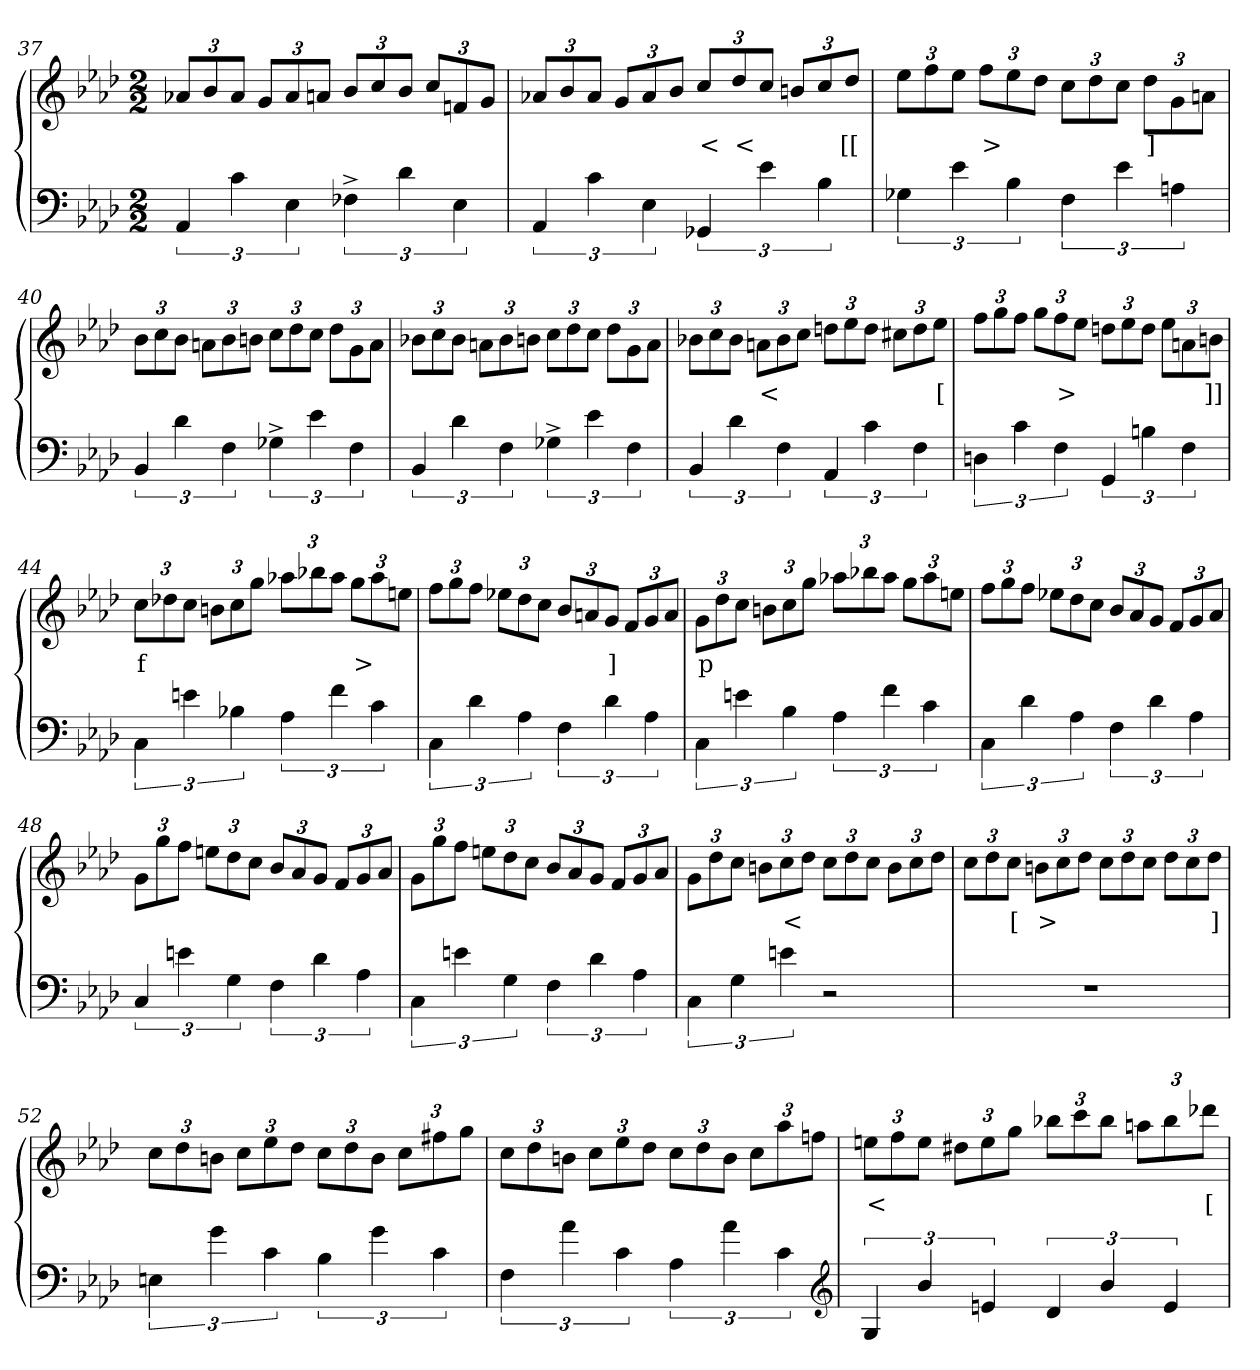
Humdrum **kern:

**kern	**kern	**text
*part2	*part1	*part1
*staff2	*staff1	*staff1
*clefF4	*clefG2	*
*k[b-e-a-d-]	*k[b-e-a-d-]	*
*M2/2	*M2/2	*
=37	=37	=37
6AA-	12a-XL	.
.	12b-	.
6c	12a-J	.
.	12gL	.
6E-	12a-	.
.	12anJ	.
6F-X^>	12b-L	.
.	12cc/	.
6d-	12b-J	.
.	12ccL	.
6E-	12fn	.
.	12gJ	.
=38	=38	=38
6AA-	12a-XL	.
.	12b-	.
6c	12a-J	.
.	12gL	.
6E-	12a-	.
.	12b-J	.
6GG-X	12ccL	<
.	12dd-/	<
6e-	12ccJ	.
.	12bnL	.
6B-	12cc/	.
.	12dd-J	[[
=39	=39	=39
6G-X	12ee-L	.
.	12ff	.
6e-	12ee-J	.
.	12ffL	>
6B-	12ee-	.
.	12dd-J	.
6F	12ccL	.
.	12dd-	.
6e-	12ccJ	.
.	12dd-\L	]
6An	12g	.
.	12anJ	.
=40	=40	=40
6BB-	12b-L	.
.	12cc	.
6d-	12b-J	.
.	12anL	.
6F	12b-\	.
.	12bnJ	.
6G-X^>	12ccL	.
.	12dd-	.
6e-	12ccJ	.
.	12dd-\L	.
6F	12g	.
.	12aJ	.
=41	=41	=41
6BB-	12b-XL	.
.	12cc	.
6d-	12b-J	.
.	12anL	.
6F	12b-\	.
.	12bnJ	.
6G-X^>	12ccL	.
.	12dd-	.
6e-	12ccJ	.
.	12dd-L	.
6F	12g	.
.	12aJ	.
=42	=42	=42
6BB-	12b-XL	.
.	12cc	.
6d-	12b-J	.
.	12anL	<
6F	12b-	.
.	12ccJ	.
6AA-	12ddnL	.
.	12ee-	.
6c	12ddJ	.
.	12cc#XL	.
6F	12dd	.
.	12ee-J	[
=43	=43	=43
6Dn	12ffL	.
.	12gg	.
6c	12ffJ	.
.	12ggL	.
6F	12ff	>
.	12ee-J	.
6GG	12ddnL	.
.	12ee-	.
6Bn	12ddJ	.
.	12ee-L	.
6F	12an	.
.	12bnJ	]]
=44	=44	=44
6C\	12ccL	f
.	12dd-X	.
6en	12ccJ	.
.	12bnL	.
6B-X	12cc	.
.	12ggJ	.
6A-	12aa-XL	.
.	12bb-X	.
6f	12aa-J	.
.	12ggL	>
6c	12aa-	.
.	12eenJ	.
=45	=45	=45
6C\	12ffL	.
.	12gg	.
6d-	12ffJ	.
.	12ee-XL	.
6A-	12dd-	.
.	12ccJ	.
6F	12b-L	.
.	12an	.
6d-	12gJ	]
.	12fL	.
6A-	12g	.
.	12aJ	.
=46	=46	=46
6C\	12gL	p
.	12dd-	.
6en	12ccJ	.
.	12bnL	.
6B-	12cc	.
.	12ggJ	.
6A-	12aa-XL	.
.	12bb-X	.
6f	12aa-J	.
.	12ggL	.
6c	12aa-	.
.	12eenJ	.
=47	=47	=47
6C\	12ffL	.
.	12gg	.
6d-	12ffJ	.
.	12ee-XL	.
6A-	12dd-	.
.	12ccJ	.
6F	12b-L	.
.	12a-	.
6d-	12gJ	.
.	12fL	.
6A-	12g	.
.	12a-J	.
=48	=48	=48
6C	12gL	.
.	12gg	.
6en	12ffJ	.
.	12eenL	.
6G	12dd-	.
.	12ccJ	.
6F	12b-L	.
.	12a-	.
6d-	12gJ	.
.	12fL	.
6A-	12g	.
.	12a-J	.
=49	=49	=49
6C\	12gL	.
.	12gg	.
6en	12ffJ	.
.	12eenL	.
6G	12dd-	.
.	12ccJ	.
6F	12b-L	.
.	12a-	.
6d-	12gJ	.
.	12fL	.
6A-	12g	.
.	12a-J	.
=50	=50	=50
6C\	12gL	.
.	12dd-	.
6G	12ccJ	.
.	12bnL	.
6en	12cc	<
.	12dd-J	.
2r	12ccL	.
.	12dd-	.
.	12ccJ	.
.	12bL	.
.	12cc	.
.	12dd-J	.
=51	=51	=51
1r	12ccL	.
.	12dd-	.
.	12ccJ	[
.	12bnL	>
.	12cc	.
.	12dd-J	.
.	12ccL	.
.	12dd-	.
.	12ccJ	.
.	12dd-L	.
.	12cc	.
.	12dd-J	]
=52	=52	=52
6En	12ccL	.
.	12dd-	.
6g	12bnJ	.
.	12ccL	.
6c	12ee-	.
.	12dd-J	.
6B-	12ccL	.
.	12dd-	.
6g	12bJ	.
.	12ccL	.
6c	12ff#X	.
.	12ggJ	.
=53	=53	=53
6F	12ccL	.
.	12dd-	.
6a-	12bnJ	.
.	12ccL	.
6c	12ee-	.
.	12dd-J	.
6A-	12ccL	.
.	12dd-	.
6a-	12bJ	.
.	12ccL	.
6c	12aa-	.
.	12ffnJ	.
*clefG2	*	*
=54	=54	=54
6G	12eenL	<
.	12ff	.
6b-/	12eeJ	.
.	12dd#XL	.
6en	12ee	.
.	12ggJ	.
6d-	12bb-XL	.
.	12ccc	.
6b-/	12bb-J	.
.	12aanL	.
6e	12bb-	.
.	12ddd-XJ	[
=	=	=
*-	*-	*-
